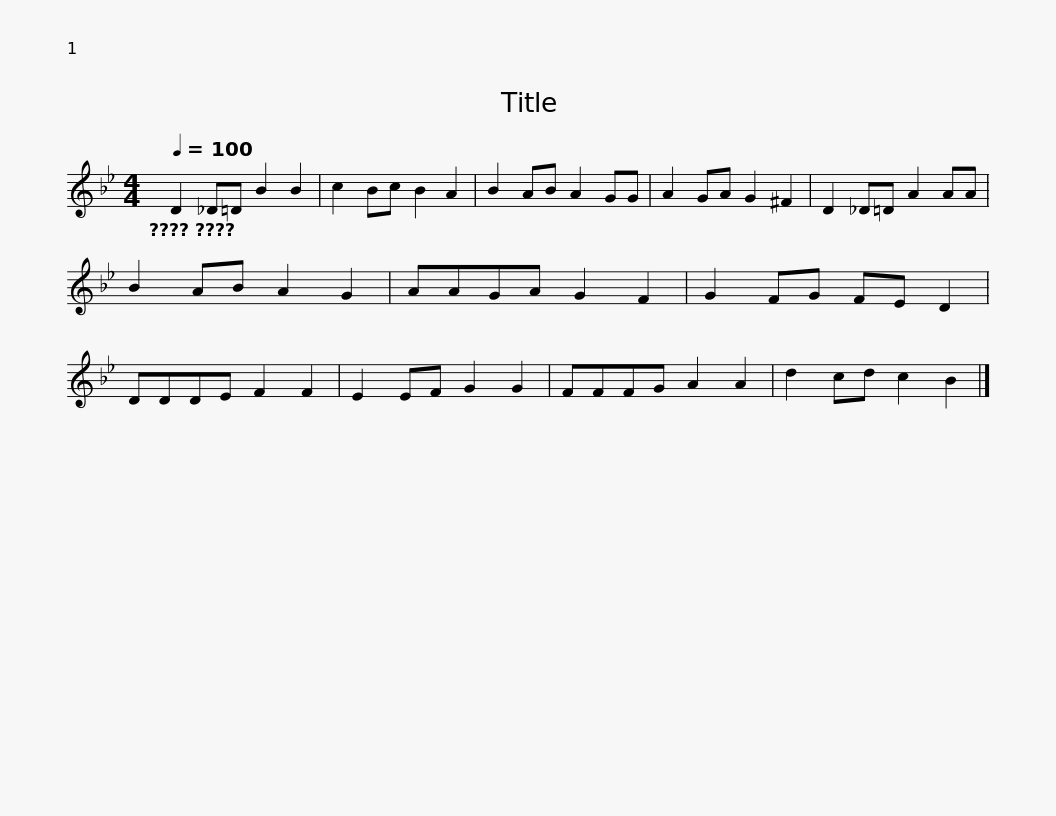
X:1
L:1/8
Q:1/4=100
M:4/4
I:linebreak $
K:Bb
V:1 treble
V:1
 D2 _D=D B2 B2 | c2 Bc B2 A2 | B2 AB A2 GG | A2 GA G2 ^F2 | D2 _D=D A2 AA | %5
 B2 AB A2 G2 | AAGA G2 F2 |$ G2 FG FE D2 | DDDE F2 F2 | E2 EF G2 G2 | %10
 FFFG A2 A2 | d2 cd c2 B2 |] %12
